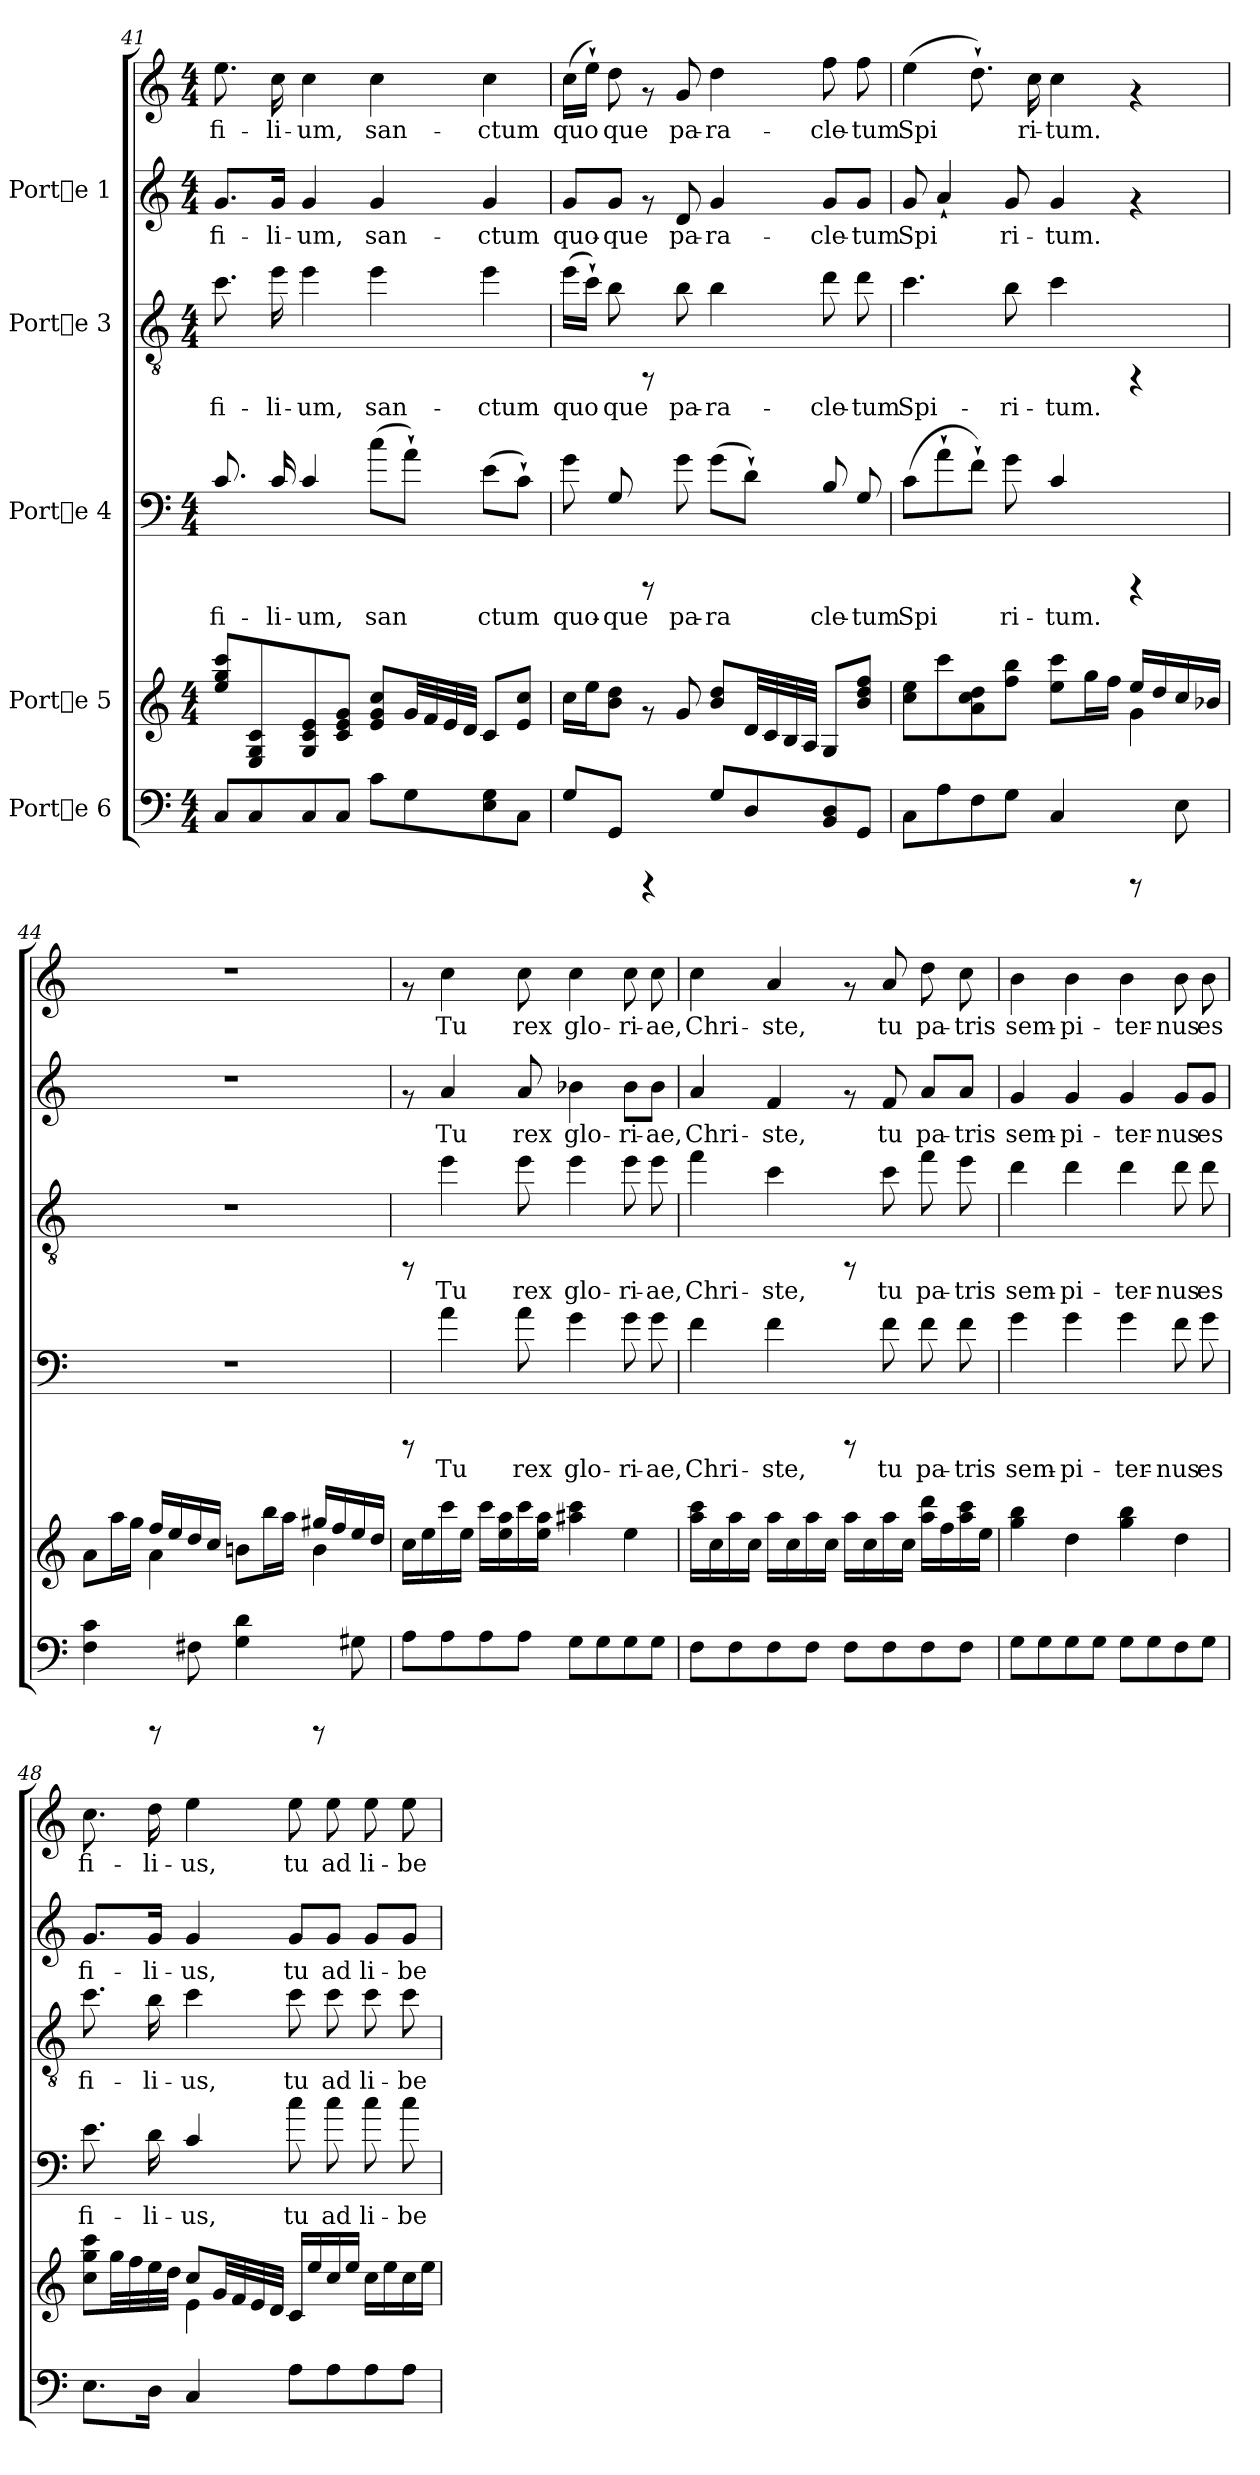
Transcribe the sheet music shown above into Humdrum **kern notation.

**kern	**kern	**kern	**text	**kern	**text	**kern	**text	**kern	**text
*part5	*part4	*part3	*part3	*part2	*part2	*part1	*part1	*part1	*part1
*staff6	*staff5	*staff4	*staff4	*staff3	*staff3	*staff2	*staff2	*staff1	*staff1
*I"Porte 6	*I"Porte 5	*I"Porte 4	*	*I"Porte 3	*	*I"Porte 1	*	*	*
!!LO:PB:g=z
*clefF4	*clefG2	*clefF4	*	*clefGv2	*	*clefG2	*	*clefG2	*
*	*	*ITrd7c12	*	*ITrd7c12	*	*	*	*	*
*M4/4	*M4/4	*M4/4	*	*M4/4	*	*M4/4	*	*M4/4	*
=41	=41	=41	=41	=41	=41	=41	=41	=41	=41
!	!	!	!LO:LY:b	!	!LO:LY:b	!	!LO:LY:b	!	!LO:LY:b
8C/L	8ccc/ 8gg/ 8ee/L	8.C/	fi-	8.c\	fi-	8.g/L	fi-	8.ee\	fi-
8C/	8c/ 8G/ 8E/	.	.	.	.	.	.	.	.
!	!	!	!LO:LY:b	!	!LO:LY:b	!	!LO:LY:b	!	!LO:LY:b
.	.	16C/	-li-	16e\	-li-	16g/Jk	-li-	16cc\	-li-
!	!	!	!LO:LY:b	!	!LO:LY:b	!	!LO:LY:b	!	!LO:LY:b
8C/	8e/ 8c/ 8G/	4C/	-um,	4e\	-um,	4g/	-um,	4cc\	-um,
8C/J	8g/ 8e/ 8c/J	.	.	.	.	.	.	.	.
!	!	!	!LO:LY:b	!	!LO:LY:b	!	!LO:LY:b	!	!LO:LY:b
8c\L	8cc/ 8g/ 8e/L	(>8c\L	san-	4e\	san-	4g/	san-	4cc\	san-
!	!	!	!LO:LY:b	!	!	!	!	!	!
8G\	32g/	8A`>\J)	-	.	.	.	.	.	.
.	32f/	.	.	.	.	.	.	.	.
.	32e/	.	.	.	.	.	.	.	.
.	32d/J	.	.	.	.	.	.	.	.
!	!	!	!LO:LY:b	!	!LO:LY:b	!	!LO:LY:b	!	!LO:LY:b
8G\ 8E\	8c/L	(>8E\L	ctum	4e\	-ctum	4g/	-ctum	4cc\	-ctum
!	!	!	!LO:LY:b	!	!	!	!	!	!
8C\J	8cc/ 8e/J	8C`>\J)	.	.	.	.	.	.	.
=42	=42	=42	=42	=42	=42	=42	=42	=42	=42
!	!	!	!LO:LY:b	!	!LO:LY:b	!	!LO:LY:b	!	!LO:LY:b
8G/L	16cc\L	8G\	quo-	(>16e\L	quo-	8g/L	quo-	(>16cc\L	quo-
!	!	!	!	!	!LO:LY:b	!	!	!	!LO:LY:b
.	16ee\	.	.	16c`>\J)	-	.	.	16ee`>\J)	-
!	!	!	!LO:LY:b	!	!LO:LY:b	!	!LO:LY:b	!	!LO:LY:b
8GG/J	8dd\ 8b\J	8GG/	-que	8B\	que	8g/J	-que	8dd\	que
4rCCC	8rf	8rCCC	.	8rFF	.	8rf	.	8rf	.
!	!	!	!LO:LY:b	!	!LO:LY:b	!	!LO:LY:b	!	!LO:LY:b
.	8g/	8G\	pa-	8B\	pa-	8d/	pa-	8g/	pa-
!	!	!	!LO:LY:b	!	!LO:LY:b	!	!LO:LY:b	!	!LO:LY:b
8G/L	8dd/ 8b/L	(>8G\L	-ra-	4B\	-ra-	4g/	-ra-	4dd\	-ra-
!	!	!	!LO:LY:b	!	!	!	!	!	!
8D/	32d/	8D`>\J)	-	.	.	.	.	.	.
.	32c/	.	.	.	.	.	.	.	.
.	32B/	.	.	.	.	.	.	.	.
.	32A/J	.	.	.	.	.	.	.	.
!	!	!	!LO:LY:b	!	!LO:LY:b	!	!LO:LY:b	!	!LO:LY:b
8D/ 8BB/	8G/L	8BB/	cle-	8d\	-cle-	8g/L	-cle-	8ff\	-cle-
!	!	!	!LO:LY:b	!	!LO:LY:b	!	!LO:LY:b	!	!LO:LY:b
8GG/J	8ff/ 8dd/ 8b/J	8GG/	-tum	8d\	-tum	8g/J	-tum	8ff\	-tum
=43	=43	=43	=43	=43	=43	=43	=43	=43	=43
*	*^	*	*	*	*	*	*	*	*
!	!	!	!	!LO:LY:b	!	!LO:LY:b	!	!LO:LY:b	!	!LO:LY:b
8C\L	8ee\ 8cc\L	2.ryy	(>8C\L	Spi-	4.c\	Spi-	8g/	Spi-	(>4ee\	Spi-
!	!	!	!	!LO:LY:b	!	!	!	!LO:LY:b	!	!
8A\	8ccc\	.	8A`>\	-	.	.	4a`</	-	.	.
!	!	!	!	!LO:LY:b	!	!	!	!	!	!LO:LY:b
8F\	8dd\ 8cc\ 8a\	.	8F`>\J)	.	.	.	.	.	8.dd`>\)	-
!	!	!	!	!LO:LY:b	!	!LO:LY:b	!	!LO:LY:b	!	!
8G\J	8bb\ 8ff\J	.	8G\	ri-	8B\	-ri-	8g/	ri-	.	.
!	!	!	!	!	!	!	!	!	!	!LO:LY:b
.	.	.	.	.	.	.	.	.	16cc\	ri-
!	!	!	!	!LO:LY:b	!	!LO:LY:b	!	!LO:LY:b	!	!LO:LY:b
4C/	8ccc\ 8ee\L	.	4C/	-tum.	4c\	-tum.	4g/	-tum.	4cc\	-tum.
.	16gg\	.	.	.	.	.	.	.	.	.
.	16ff\J	.	.	.	.	.	.	.	.	.
8rCCC	4g\	16ee/L	4rCCC	.	4rFF	.	4rf	.	4rf	.
.	.	16dd/	.	.	.	.	.	.	.	.
8E\	.	16cc/	.	.	.	.	.	.	.	.
.	.	16b-X/J	.	.	.	.	.	.	.	.
=44	=44	=44	=44	=44	=44	=44	=44	=44	=44	=44
4c\ 4F\	8a\L	4ryy	1r	.	1r	.	1r	.	1r	.
.	16aa\	.	.	.	.	.	.	.	.	.
.	16gg\J	.	.	.	.	.	.	.	.	.
8rCCC	4a\	16ff/L	.	.	.	.	.	.	.	.
.	.	16ee/	.	.	.	.	.	.	.	.
8F#X\	.	16dd/	.	.	.	.	.	.	.	.
.	.	16cc/J	.	.	.	.	.	.	.	.
4d\ 4G\	8bn\L	4ryy	.	.	.	.	.	.	.	.
.	16bb\	.	.	.	.	.	.	.	.	.
.	16aa\J	.	.	.	.	.	.	.	.	.
8rCCC	4b\	16gg#X/L	.	.	.	.	.	.	.	.
.	.	16ff/	.	.	.	.	.	.	.	.
8G#X\	.	16ee/	.	.	.	.	.	.	.	.
.	.	16dd/J	.	.	.	.	.	.	.	.
*	*v	*v	*	*	*	*	*	*	*	*
!!LO:LB:g=z
=45	=45	=45	=45	=45	=45	=45	=45	=45	=45
8A\L	16cc\L	8rCCC	.	8rFF	.	8rf	.	8rf	.
.	16ee\	.	.	.	.	.	.	.	.
!	!	!	!LO:LY:b	!	!LO:LY:b	!	!LO:LY:b	!	!LO:LY:b
8A\	16ccc\	4A\	Tu	4e\	Tu	4a/	Tu	4cc\	Tu
.	16ee\J	.	.	.	.	.	.	.	.
8A\	16ccc\L	.	.	.	.	.	.	.	.
.	16aa\ 16ee\	.	.	.	.	.	.	.	.
!	!	!	!LO:LY:b	!	!LO:LY:b	!	!LO:LY:b	!	!LO:LY:b
8A\J	16ccc\	8A\	rex	8e\	rex	8a/	rex	8cc\	rex
.	16aa\ 16ee\J	.	.	.	.	.	.	.	.
!	!	!	!LO:LY:b	!	!LO:LY:b	!	!LO:LY:b	!	!LO:LY:b
8G\L	4ccc\ 4aa#X\	4G\	glo-	4e\	glo-	4b-X\	glo-	4cc\	glo-
8G\	.	.	.	.	.	.	.	.	.
!	!	!	!LO:LY:b	!	!LO:LY:b	!	!LO:LY:b	!	!LO:LY:b
8G\	4ee\	8G\	-ri-	8e\	-ri-	8b-\L	-ri-	8cc\	-ri-
!	!	!	!LO:LY:b	!	!LO:LY:b	!	!LO:LY:b	!	!LO:LY:b
8G\J	.	8G\	-ae,	8e\	-ae,	8b-\J	-ae,	8cc\	-ae,
=46	=46	=46	=46	=46	=46	=46	=46	=46	=46
!	!	!	!LO:LY:b	!	!LO:LY:b	!	!LO:LY:b	!	!LO:LY:b
8F\L	16ccc\ 16aa\L	4F\	Chri-	4f\	Chri-	4a/	Chri-	4cc\	Chri-
.	16cc\	.	.	.	.	.	.	.	.
8F\	16aa\	.	.	.	.	.	.	.	.
.	16cc\J	.	.	.	.	.	.	.	.
!	!	!	!LO:LY:b	!	!LO:LY:b	!	!LO:LY:b	!	!LO:LY:b
8F\	16aa\L	4F\	-ste,	4c\	-ste,	4f/	-ste,	4a/	-ste,
.	16cc\	.	.	.	.	.	.	.	.
8F\J	16aa\	.	.	.	.	.	.	.	.
.	16cc\J	.	.	.	.	.	.	.	.
8F\L	16aa\L	8rCCC	.	8rFF	.	8rf	.	8rf	.
.	16cc\	.	.	.	.	.	.	.	.
!	!	!	!LO:LY:b	!	!LO:LY:b	!	!LO:LY:b	!	!LO:LY:b
8F\	16aa\	8F\	tu	8c\	tu	8f/	tu	8a/	tu
.	16cc\J	.	.	.	.	.	.	.	.
!	!	!	!LO:LY:b	!	!LO:LY:b	!	!LO:LY:b	!	!LO:LY:b
8F\	16ddd\ 16aa\L	8F\	pa-	8f\	pa-	8a/L	pa-	8dd\	pa-
.	16ff\	.	.	.	.	.	.	.	.
!	!	!	!LO:LY:b	!	!LO:LY:b	!	!LO:LY:b	!	!LO:LY:b
8F\J	16ccc\ 16aa\	8F\	-tris	8e\	-tris	8a/J	-tris	8cc\	-tris
.	16ee\J	.	.	.	.	.	.	.	.
=47	=47	=47	=47	=47	=47	=47	=47	=47	=47
!	!	!	!LO:LY:b	!	!LO:LY:b	!	!LO:LY:b	!	!LO:LY:b
8G\L	4bb\ 4gg\	4G\	sem-	4d\	sem-	4g/	sem-	4b\	sem-
8G\	.	.	.	.	.	.	.	.	.
!	!	!	!LO:LY:b	!	!LO:LY:b	!	!LO:LY:b	!	!LO:LY:b
8G\	4dd\	4G\	-pi-	4d\	-pi-	4g/	-pi-	4b\	-pi-
8G\J	.	.	.	.	.	.	.	.	.
!	!	!	!LO:LY:b	!	!LO:LY:b	!	!LO:LY:b	!	!LO:LY:b
8G\L	4bb\ 4gg\	4G\	-ter-	4d\	-ter-	4g/	-ter-	4b\	-ter-
8G\	.	.	.	.	.	.	.	.	.
!	!	!	!LO:LY:b	!	!LO:LY:b	!	!LO:LY:b	!	!LO:LY:b
8F\	4dd\	8F\	-nus	8d\	-nus	8g/L	-nus	8b\	-nus
!	!	!	!LO:LY:b	!	!LO:LY:b	!	!LO:LY:b	!	!LO:LY:b
8G\J	.	8G\	es	8d\	es	8g/J	es	8b\	es
=48	=48	=48	=48	=48	=48	=48	=48	=48	=48
*	*^	*	*	*	*	*	*	*	*
!	!	!	!	!LO:LY:b	!	!LO:LY:b	!	!LO:LY:b	!	!LO:LY:b
8.E\L	8ccc\ 8gg\ 8cc\L	4ryy	8.E\	fi-	8.c\	fi-	8.g/L	-fi-	8.cc\	fi-
.	32gg\	.	.	.	.	.	.	.	.	.
.	32ff\	.	.	.	.	.	.	.	.	.
!	!	!	!	!LO:LY:b	!	!LO:LY:b	!	!LO:LY:b	!	!LO:LY:b
16D\J	32ee\	.	16D\	-li-	16B\	-li-	16g/Jk	-li-	16dd\	-li-
.	32dd\J	.	.	.	.	.	.	.	.	.
!	!	!	!	!LO:LY:b	!	!LO:LY:b	!	!LO:LY:b	!	!LO:LY:b
4C/	4e\	8cc/L	4C/	-us,	4c\	-us,	4g/	-us,	4ee\	-us,
.	.	32g/	.	.	.	.	.	.	.	.
.	.	32f/	.	.	.	.	.	.	.	.
.	.	32e/	.	.	.	.	.	.	.	.
.	.	32d/J	.	.	.	.	.	.	.	.
!	!	!	!	!LO:LY:b	!	!LO:LY:b	!	!LO:LY:b	!	!LO:LY:b
8A\L	16c/L	2ryy	8c\	tu	8c\	tu	8g/L	tu	8ee\	tu
.	16ee/	.	.	.	.	.	.	.	.	.
!	!	!	!	!LO:LY:b	!	!LO:LY:b	!	!LO:LY:b	!	!LO:LY:b
8A\	16cc/	.	8c\	ad	8c\	ad	8g/J	ad	8ee\	ad
.	16ee/J	.	.	.	.	.	.	.	.	.
!	!	!	!	!LO:LY:b	!	!LO:LY:b	!	!LO:LY:b	!	!LO:LY:b
8A\	16cc\L	.	8c\	li-	8c\	li-	8g/L	li-	8ee\	li-
.	16ee\	.	.	.	.	.	.	.	.	.
!	!	!	!	!LO:LY:b	!	!LO:LY:b	!	!LO:LY:b	!	!LO:LY:b
8A\J	16cc\	.	8c\	-be-	8c\	-be-	8g/J	-be-	8ee\	-be-
.	16ee\J	.	.	.	.	.	.	.	.	.
*	*v	*v	*	*	*	*	*	*	*	*
=	=	=	=	=	=	=	=	=	=
*-	*-	*-	*-	*-	*-	*-	*-	*-	*-
